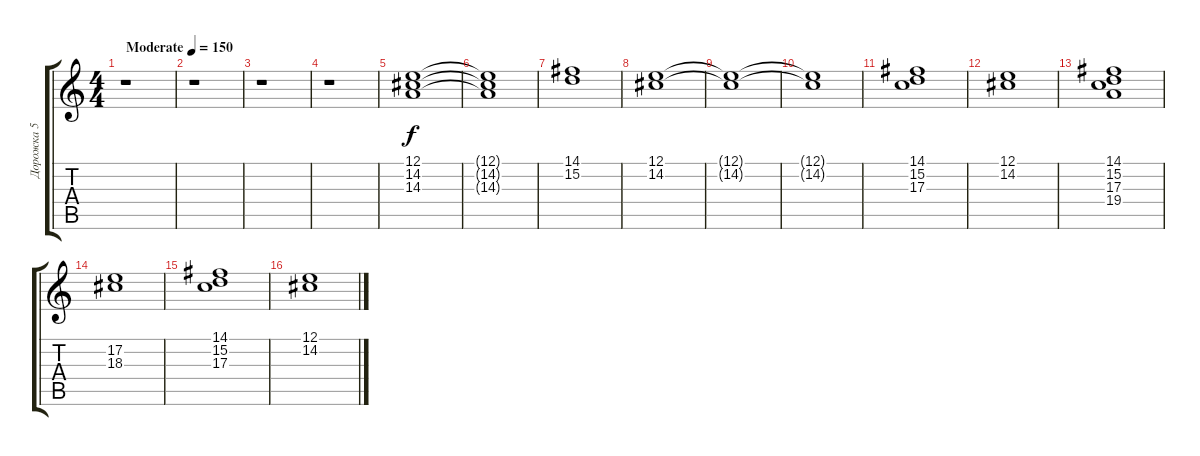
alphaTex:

\track ("Дорожка 5" "Дорожка 5") {instrument pad8sweep}
\staff {score tabs}
\tuning (E4 B3 G3 D3 A2 E2) {hide}
\ts (4 4)
\tempo (150 "Moderate")
\clef g2
\ks c
r.1{dy f instrument pad8sweep} |
r.1 |
r.1 |
r.1 |
(12.1 14.2 14.3).1 |
(12.1{t} 14.2{t} 14.3{t}).1 |
(14.1 15.2).1 |
(12.1 14.2).1 |
(12.1{t} 14.2{t}).1 |
(12.1{t} 14.2{t}).1 |
(14.1 15.2 17.3).1 |
(12.1 14.2).1 |
(14.1 15.2 17.3 19.4).1 |
(17.2 18.3).1 |
(14.1 15.2 17.3).1 |
(12.1 14.2).1
